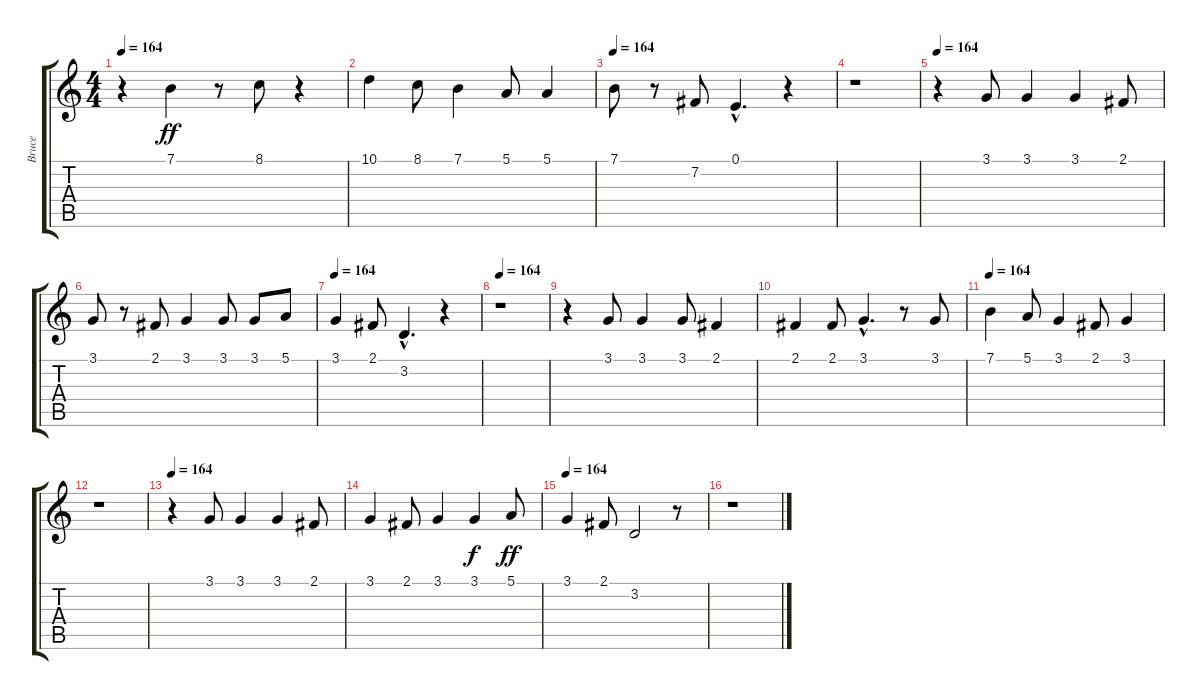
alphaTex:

\track ("Bruce" "Bruce") {instrument lead6voice}
\staff {score tabs}
\tuning (E4 B3 G3 D3 A2 E2) {hide}
\ts (4 4)
\tempo 164
\clef g2
\ks c
r.4{dy ff} 7.1.4 r.8 8.1.8 r.4 |
10.1.4 8.1.8 7.1.4 5.1.8 5.1.4 |
\tempo 164
7.1.8 r.8 7.2.8 0.1{hac}.4{d} r.4 |
r.1 |
\tempo 164
r.4 3.1.8 3.1.4 3.1.4 2.1.8 |
3.1.8 r.8 2.1.8 3.1.4 3.1.8 3.1.8 5.1.8 |
\tempo 164
3.1.4 2.1.8 3.2{hac}.4{d} r.4 |
\tempo 164
r.1 |
r.4 3.1.8 3.1.4 3.1.8 2.1.4 |
2.1.4 2.1.8 3.1{hac}.4{d} r.8 3.1.8 |
\tempo 164
7.1.4 5.1.8 3.1.4 2.1.8 3.1.4 |
r.1 |
\tempo 164
r.4 3.1.8 3.1.4 3.1.4 2.1.8 |
3.1.4 2.1.8 3.1.4 3.1.4{dy f} 5.1.8{dy ff} |
\tempo 164
3.1.4 2.1.8 3.2.2 r.8 |
r.1
